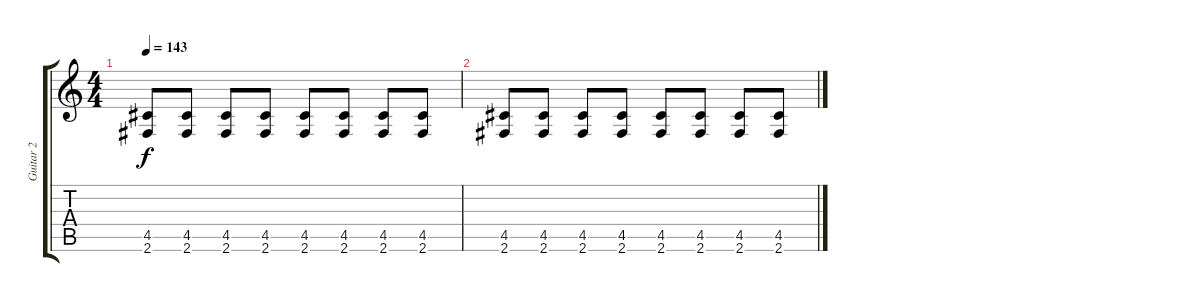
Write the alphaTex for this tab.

\track ("Guitar 2" "Guitar 2") {instrument distortionguitar}
\staff {score tabs}
\tuning (E4 B3 G3 D3 A2 E2) {hide}
\ts (4 4)
\tempo 143
\clef g2
\ks c
(4.5 2.6).8{dy f} (4.5 2.6).8 (4.5 2.6).8 (4.5 2.6).8 (4.5 2.6).8 (4.5 2.6).8 (4.5 2.6).8 (4.5 2.6).8 |
(4.5 2.6).8 (4.5 2.6).8 (4.5 2.6).8 (4.5 2.6).8 (4.5 2.6).8 (4.5 2.6).8 (4.5 2.6).8 (4.5 2.6).8
